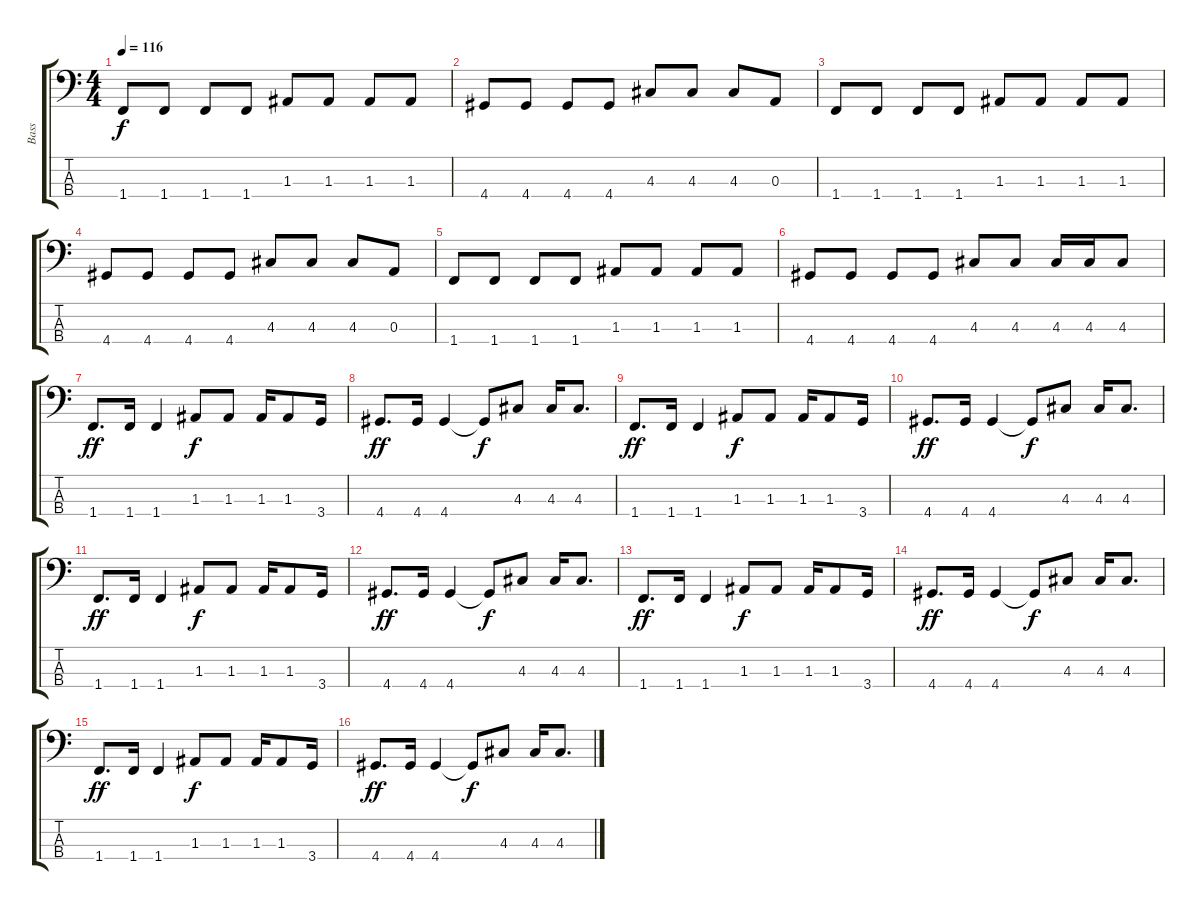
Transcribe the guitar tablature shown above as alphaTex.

\track ("Bass" "Bass") {instrument electricbassfinger}
\staff {score tabs}
\tuning (G2 D2 A1 E1) {hide}
\ts (4 4)
\tempo 116
\clef f4
\ks c
1.4.8{dy f} 1.4.8 1.4.8 1.4.8 1.3.8 1.3.8 1.3.8 1.3.8 |
4.4.8 4.4.8 4.4.8 4.4.8 4.3.8 4.3.8 4.3.8 0.3.8 |
1.4.8 1.4.8 1.4.8 1.4.8 1.3.8 1.3.8 1.3.8 1.3.8 |
4.4.8 4.4.8 4.4.8 4.4.8 4.3.8 4.3.8 4.3.8 0.3.8 |
1.4.8 1.4.8 1.4.8 1.4.8 1.3.8 1.3.8 1.3.8 1.3.8 |
4.4.8 4.4.8 4.4.8 4.4.8 4.3.8 4.3.8 4.3.16 4.3.16 4.3.8 |
1.4.8{d dy ff} 1.4.16 1.4.4 1.3.8{dy f} 1.3.8 1.3.16 1.3.8 3.4.16 |
4.4.8{d dy ff} 4.4.16 4.4.4 4.4{t}.8{dy f} 4.3.8 4.3.16 4.3.8{d} |
1.4.8{d dy ff} 1.4.16 1.4.4 1.3.8{dy f} 1.3.8 1.3.16 1.3.8 3.4.16 |
4.4.8{d dy ff} 4.4.16 4.4.4 4.4{t}.8{dy f} 4.3.8 4.3.16 4.3.8{d} |
1.4.8{d dy ff} 1.4.16 1.4.4 1.3.8{dy f} 1.3.8 1.3.16 1.3.8 3.4.16 |
4.4.8{d dy ff} 4.4.16 4.4.4 4.4{t}.8{dy f} 4.3.8 4.3.16 4.3.8{d} |
1.4.8{d dy ff} 1.4.16 1.4.4 1.3.8{dy f} 1.3.8 1.3.16 1.3.8 3.4.16 |
4.4.8{d dy ff} 4.4.16 4.4.4 4.4{t}.8{dy f} 4.3.8 4.3.16 4.3.8{d} |
1.4.8{d dy ff} 1.4.16 1.4.4 1.3.8{dy f} 1.3.8 1.3.16 1.3.8 3.4.16 |
4.4.8{d dy ff} 4.4.16 4.4.4 4.4{t}.8{dy f} 4.3.8 4.3.16 4.3.8{d}
